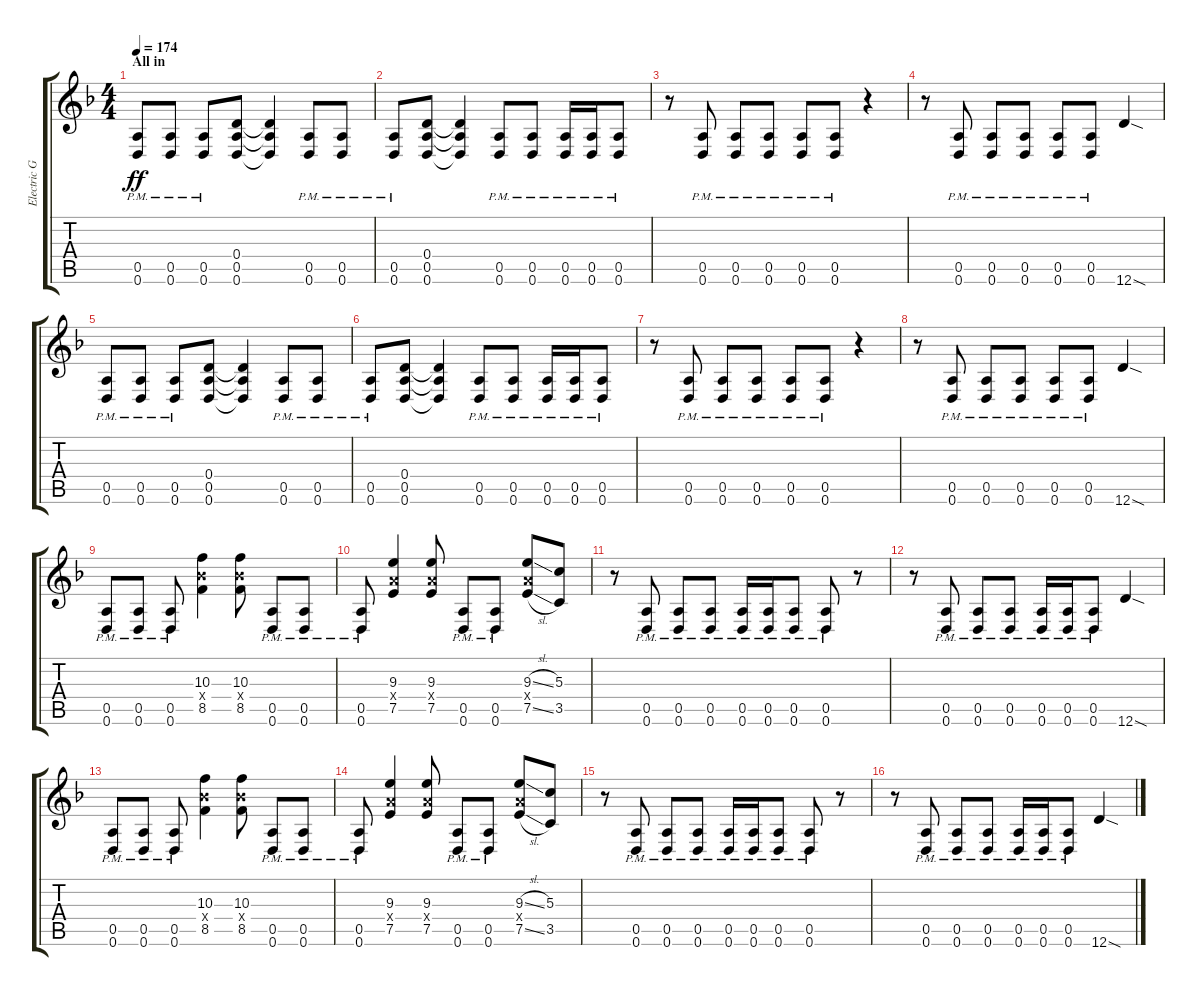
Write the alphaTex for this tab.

\track ("Electric Guitar 2" "Electric G") {instrument overdrivenguitar}
\staff {score tabs}
\tuning (E4 B3 G3 D3 A2 D2) {hide}
\ts (4 4)
\section ("" "All in")
\tempo 174
\clef g2
\ks dminor
(0.5{pm} 0.6{pm}).8{dy ff volume 13 balance 16 instrument overdrivenguitar} (0.5{pm} 0.6{pm}).8 (0.5{pm} 0.6{pm}).8 (0.4 0.5 0.6).8 (0.4{t} 0.5{t} 0.6{t}).4 (0.5{pm} 0.6{pm}).8 (0.5{pm} 0.6{pm}).8 |
(0.5{pm} 0.6{pm}).8 (0.4 0.5 0.6).8 (0.4{t} 0.5{t} 0.6{t}).4 (0.5{pm} 0.6{pm}).8 (0.5{pm} 0.6{pm}).8 (0.5{pm} 0.6{pm}).16 (0.5{pm} 0.6{pm}).16 (0.5{pm} 0.6{pm}).8 |
r.8 (0.5{pm} 0.6{pm}).8 (0.5{pm} 0.6{pm}).8 (0.5{pm} 0.6{pm}).8 (0.5{pm} 0.6{pm}).8 (0.5{pm} 0.6{pm}).8 r.4 |
r.8 (0.5{pm} 0.6{pm}).8 (0.5{pm} 0.6{pm}).8 (0.5{pm} 0.6{pm}).8 (0.5{pm} 0.6{pm}).8 (0.5{pm} 0.6{pm}).8 12.6{sod}.4 |
(0.5{pm} 0.6{pm}).8 (0.5{pm} 0.6{pm}).8 (0.5{pm} 0.6{pm}).8 (0.4 0.5 0.6).8 (0.4{t} 0.5{t} 0.6{t}).4 (0.5{pm} 0.6{pm}).8 (0.5{pm} 0.6{pm}).8 |
(0.5{pm} 0.6{pm}).8 (0.4 0.5 0.6).8 (0.4{t} 0.5{t} 0.6{t}).4 (0.5{pm} 0.6{pm}).8 (0.5{pm} 0.6{pm}).8 (0.5{pm} 0.6{pm}).16 (0.5{pm} 0.6{pm}).16 (0.5{pm} 0.6{pm}).8 |
r.8 (0.5{pm} 0.6{pm}).8 (0.5{pm} 0.6{pm}).8 (0.5{pm} 0.6{pm}).8 (0.5{pm} 0.6{pm}).8 (0.5{pm} 0.6{pm}).8 r.4 |
r.8 (0.5{pm} 0.6{pm}).8 (0.5{pm} 0.6{pm}).8 (0.5{pm} 0.6{pm}).8 (0.5{pm} 0.6{pm}).8 (0.5{pm} 0.6{pm}).8 12.6{sod}.4 |
(0.5{pm} 0.6{pm}).8 (0.5{pm} 0.6{pm}).8 (0.5{pm} 0.6{pm}).8 (10.3 8.4{x} 8.5).4 (10.3 8.4{x} 8.5).8 (0.5{pm} 0.6{pm}).8 (0.5{pm} 0.6{pm}).8 |
(0.5{pm} 0.6{pm}).8 (9.3 7.4{x} 7.5).4 (9.3 7.4{x} 7.5).8 (0.5{pm} 0.6{pm}).8 (0.5{pm} 0.6{pm}).8 (9.3{sl} 7.4{x} 7.5{sl}).8 (5.3 3.5).8 |
r.8 (0.5{pm} 0.6{pm}).8 (0.5{pm} 0.6{pm}).8 (0.5{pm} 0.6{pm}).8 (0.5{pm} 0.6{pm}).16 (0.5{pm} 0.6{pm}).16 (0.5{pm} 0.6{pm}).8 (0.5{pm} 0.6{pm}).8 r.8 |
r.8 (0.5{pm} 0.6{pm}).8 (0.5{pm} 0.6{pm}).8 (0.5{pm} 0.6{pm}).8 (0.5{pm} 0.6{pm}).16 (0.5{pm} 0.6{pm}).16 (0.5{pm} 0.6{pm}).8 12.6{sod}.4 |
(0.5{pm} 0.6{pm}).8 (0.5{pm} 0.6{pm}).8 (0.5{pm} 0.6{pm}).8 (10.3 8.4{x} 8.5).4 (10.3 8.4{x} 8.5).8 (0.5{pm} 0.6{pm}).8 (0.5{pm} 0.6{pm}).8 |
(0.5{pm} 0.6{pm}).8 (9.3 7.4{x} 7.5).4 (9.3 7.4{x} 7.5).8 (0.5{pm} 0.6{pm}).8 (0.5{pm} 0.6{pm}).8 (9.3{sl} 7.4{x} 7.5{sl}).8 (5.3 3.5).8 |
r.8 (0.5{pm} 0.6{pm}).8 (0.5{pm} 0.6{pm}).8 (0.5{pm} 0.6{pm}).8 (0.5{pm} 0.6{pm}).16 (0.5{pm} 0.6{pm}).16 (0.5{pm} 0.6{pm}).8 (0.5{pm} 0.6{pm}).8 r.8 |
r.8 (0.5{pm} 0.6{pm}).8 (0.5{pm} 0.6{pm}).8 (0.5{pm} 0.6{pm}).8 (0.5{pm} 0.6{pm}).16 (0.5{pm} 0.6{pm}).16 (0.5{pm} 0.6{pm}).8 12.6{sod}.4
